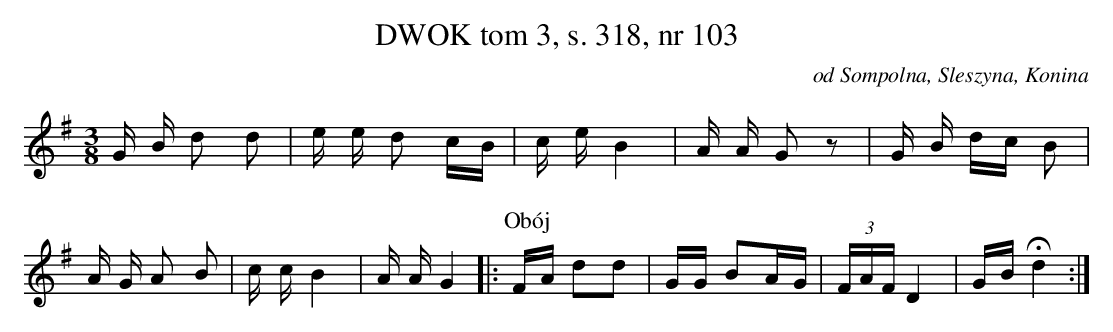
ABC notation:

X:1
T: DWOK tom 3, s. 318, nr 103
O: od Sompolna, Sleszyna, Konina
L: 1/16
M: 3/8
K: G
G B d2 d2 | e e d2 cB | c e B4 | A A G2 z2 | G B dc B2 |
A G A2 B2 | c c B4 | A A G4 |:\
P:Obój
FA d2d2 | GG B2AG | (3FAF D4 | GB Hd4 :|
